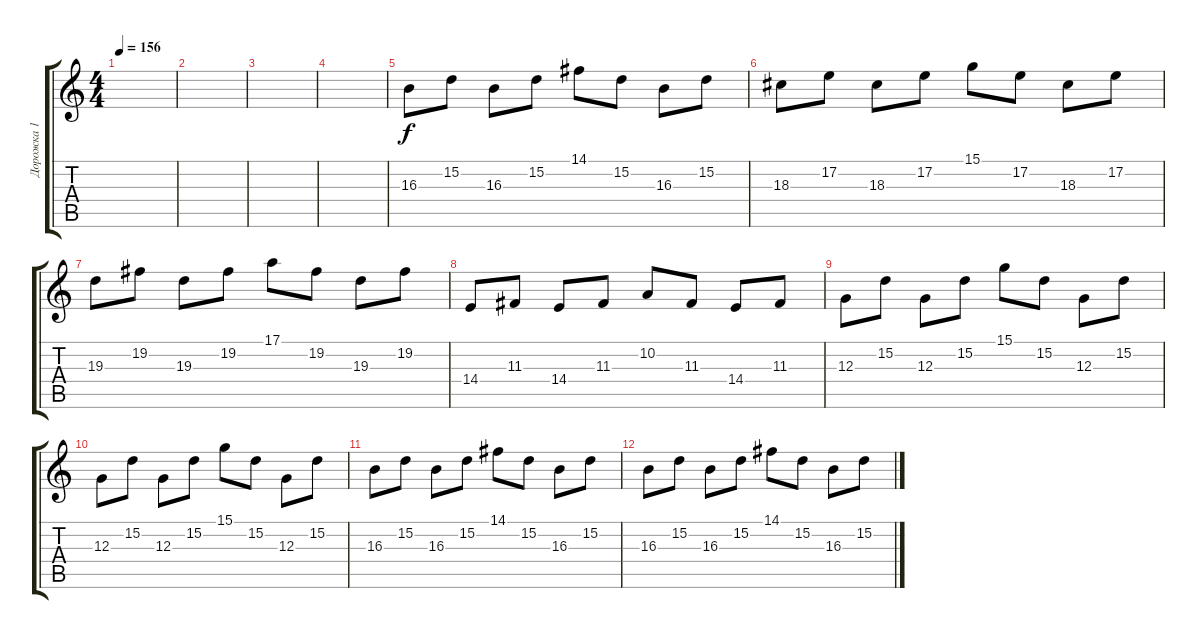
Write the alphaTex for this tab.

\track ("Дорожка 1" "Дорожка 1") {instrument electricgrandpiano}
\staff {score tabs}
\tuning (E4 B3 G3 D3 A2 E2) {hide}
\ts (4 4)
\tempo 156
\clef g2
\ks c
|
|
|
|
16.3.8 15.2.8 16.3.8 15.2.8 14.1.8 15.2.8 16.3.8 15.2.8 |
18.3.8 17.2.8 18.3.8 17.2.8 15.1.8 17.2.8 18.3.8 17.2.8 |
19.3.8 19.2.8 19.3.8 19.2.8 17.1.8 19.2.8 19.3.8 19.2.8 |
14.4.8 11.3.8 14.4.8 11.3.8 10.2.8 11.3.8 14.4.8 11.3.8 |
12.3.8 15.2.8 12.3.8 15.2.8 15.1.8 15.2.8 12.3.8 15.2.8 |
12.3.8 15.2.8 12.3.8 15.2.8 15.1.8 15.2.8 12.3.8 15.2.8 |
16.3.8 15.2.8 16.3.8 15.2.8 14.1.8 15.2.8 16.3.8 15.2.8 |
16.3.8 15.2.8 16.3.8 15.2.8 14.1.8 15.2.8 16.3.8 15.2.8
